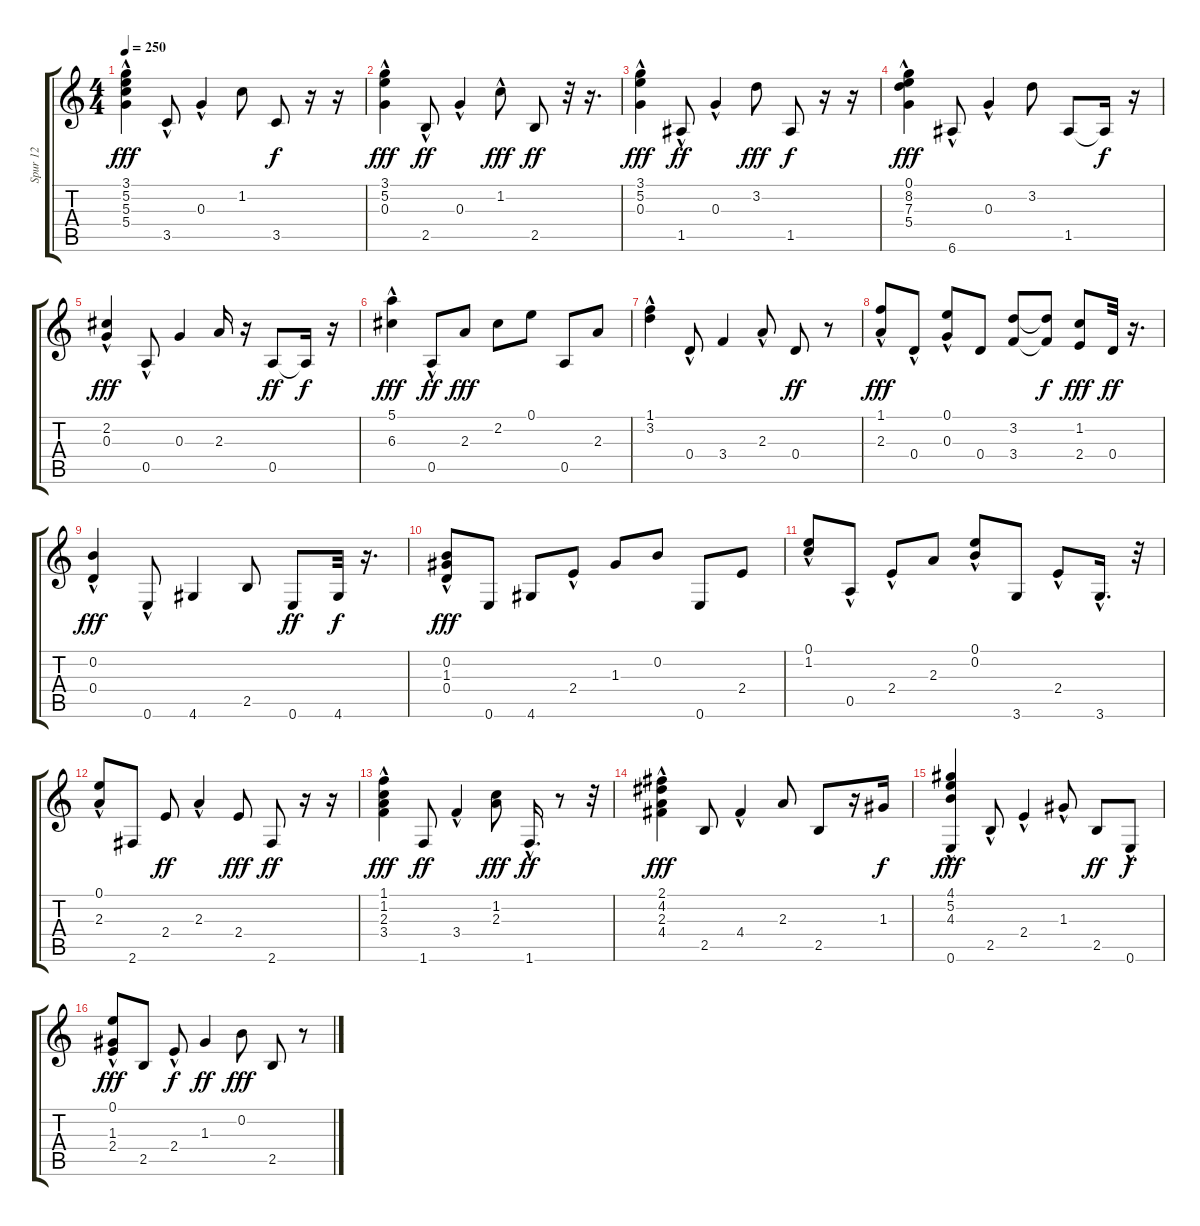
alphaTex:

\track ("Spur 12" "Spur 12") {instrument acousticguitarsteel}
\staff {score tabs}
\tuning (E4 B3 G3 D3 A2 E2) {hide}
\ts (4 4)
\tempo 250
\clef g2
\ks c
(3.1{hac} 5.2 5.3{hac} 5.4).4{dy fff} 3.5{hac}.8 0.3{hac}.4 1.2.8 3.5.8{dy f} r.16 r.16 |
(3.1{hac} 5.2{hac} 0.3).4{dy fff} 2.5{hac}.8{dy ff} 0.3{hac}.4 1.2{hac}.8{dy fff} 2.5.8{dy ff} r.32 r.16{d} |
(3.1{hac} 5.2{hac} 0.3).4{dy fff} 1.5{hac}.8{dy ff} 0.3{hac}.4 3.2.8{dy fff} 1.5.8{dy f} r.16 r.16 |
(0.1 8.2{hac} 7.3{hac} 5.4).4{dy fff} 6.6{hac}.8 0.3{hac}.4 3.2.8 1.5.8 1.5{t}.16{dy f} r.16 |
(2.2{hac} 0.3).4{dy fff} 0.5{hac}.8 0.3.4 2.3.16 r.16 0.5.8{dy ff} 0.5{t}.16{dy f} r.16 |
(5.1 6.3{hac}).4{dy fff} 0.5{hac}.8{dy ff} 2.3.8{dy fff} 2.2.8 0.1.8 0.5.8 2.3.8 |
(1.1{hac} 3.2{hac}).4 0.4{hac}.8 3.4.4 2.3{hac}.8 0.4.8{dy ff} r.8 |
(1.1 2.3{hac}).8{dy fff} 0.4{hac}.8 (0.1{hac} 0.3).8 0.4.8 (3.2 3.4).8 (3.2{t} 3.4{t}).8{dy f} (1.2 2.4).8{dy fff} 0.4.32{dy ff} r.16{d} |
(0.2{hac} 0.4).4{dy fff} 0.6{hac}.8 4.6.4 2.5.8 0.6.8{dy ff} 4.6.32{dy f} r.16{d} |
(0.2{hac} 1.3{hac} 0.4).8{dy fff} 0.6.8 4.6.8 2.4{hac}.8 1.3.8 0.2.8 0.6.8 2.4.8 |
(0.1{hac} 1.2{hac}).8 0.5{hac}.8 2.4{hac}.8 2.3.8 (0.1{hac} 0.2{hac}).8 3.6.8 2.4{hac}.8 3.6{hac}.16{d} r.32 |
(0.1{hac} 2.3).8 2.6.8 2.4.8{dy ff} 2.3{hac}.4 2.4.8{dy fff} 2.6.8{dy ff} r.16 r.16 |
(1.1 1.2 2.3{hac} 3.4).4{dy fff} 1.6.8{dy ff} 3.4{hac}.4 (1.2 2.3).8{dy fff} 1.6{hac}.16{d dy ff} r.8 r.32 |
(2.1{hac} 4.2{hac} 2.3{hac} 4.4).4{dy fff} 2.5.8 4.4{hac}.4 2.3.8 2.5.8 r.16 1.3.16{dy f} |
(4.1{hac} 5.2{hac} 4.3{hac} 0.6{hac}).4{dy fff} 2.5{hac}.8 2.4{hac}.4 1.3{hac}.8 2.5.8{dy ff} 0.6{hac}.8{dy f} |
(0.1{hac} 1.3 2.4).8{dy fff} 2.5.8 2.4{hac}.8{dy f} 1.3.4{dy ff} 0.2.8{dy fff} 2.5.8 r.8
